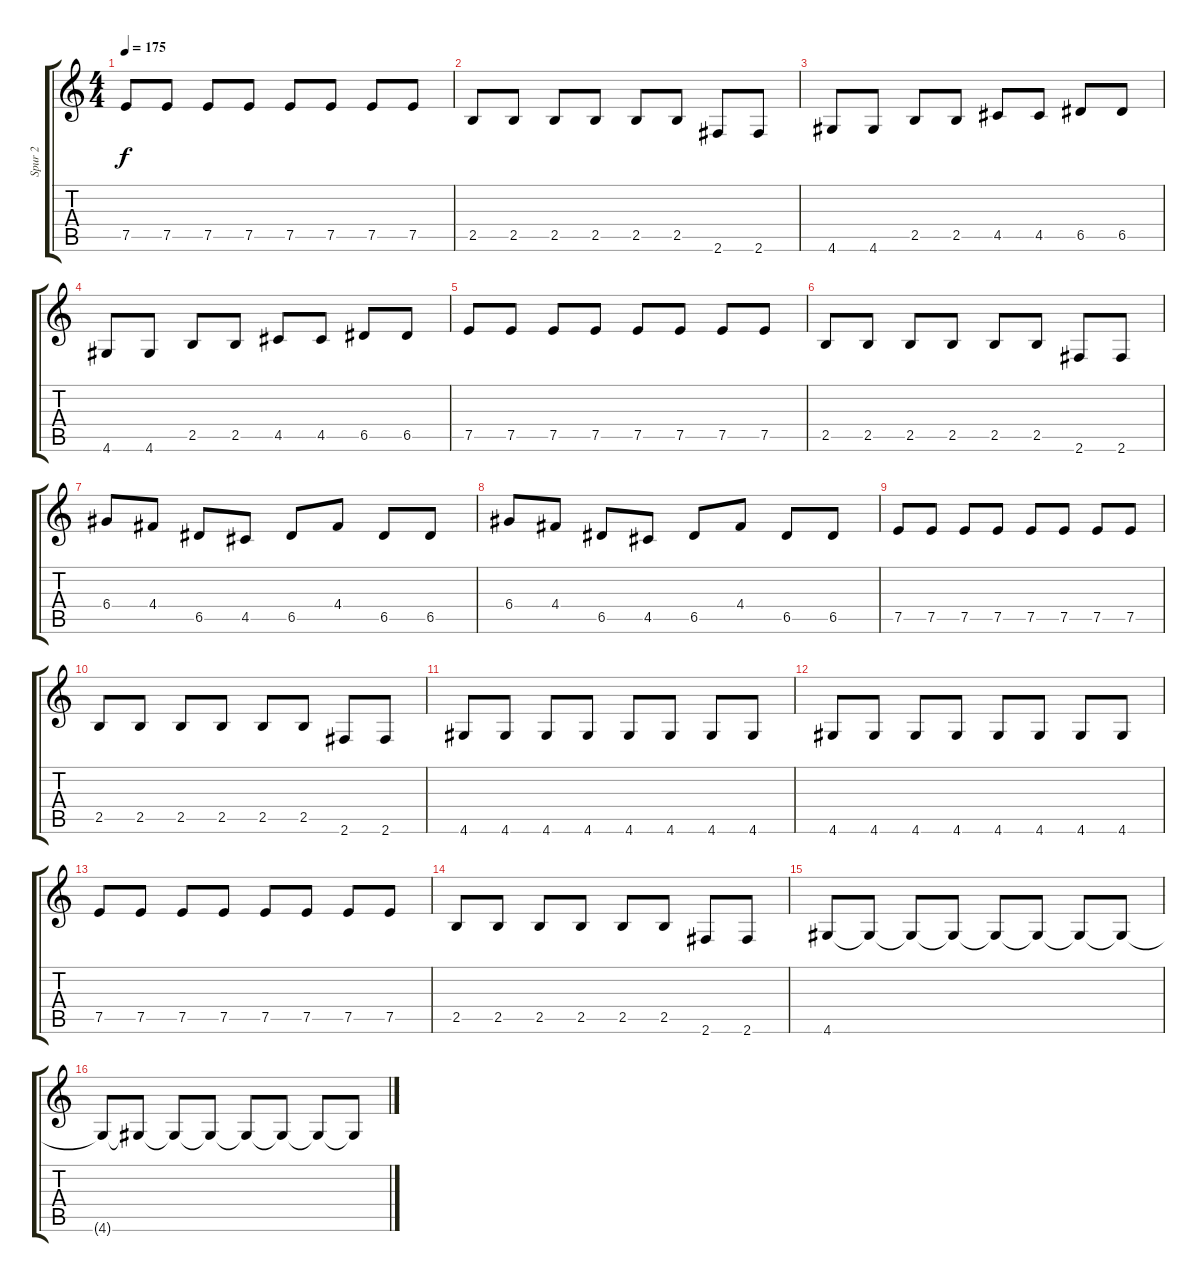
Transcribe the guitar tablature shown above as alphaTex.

\track ("Spur 2" "Spur 2") {instrument electricbasspick}
\staff {score tabs}
\tuning (E4 B3 G3 D3 A2 E2) {hide}
\ts (4 4)
\tempo 175
\clef g2
\ks c
7.5.8{dy f} 7.5.8 7.5.8 7.5.8 7.5.8 7.5.8 7.5.8 7.5.8 |
2.5.8 2.5.8 2.5.8 2.5.8 2.5.8 2.5.8 2.6.8 2.6.8 |
4.6.8 4.6.8 2.5.8 2.5.8 4.5.8 4.5.8 6.5.8 6.5.8 |
4.6.8 4.6.8 2.5.8 2.5.8 4.5.8 4.5.8 6.5.8 6.5.8 |
7.5.8 7.5.8 7.5.8 7.5.8 7.5.8 7.5.8 7.5.8 7.5.8 |
2.5.8 2.5.8 2.5.8 2.5.8 2.5.8 2.5.8 2.6.8 2.6.8 |
6.4.8 4.4.8 6.5.8 4.5.8 6.5.8 4.4.8 6.5.8 6.5.8 |
6.4.8 4.4.8 6.5.8 4.5.8 6.5.8 4.4.8 6.5.8 6.5.8 |
7.5.8 7.5.8 7.5.8 7.5.8 7.5.8 7.5.8 7.5.8 7.5.8 |
2.5.8 2.5.8 2.5.8 2.5.8 2.5.8 2.5.8 2.6.8 2.6.8 |
4.6.8 4.6.8 4.6.8 4.6.8 4.6.8 4.6.8 4.6.8 4.6.8 |
4.6.8 4.6.8 4.6.8 4.6.8 4.6.8 4.6.8 4.6.8 4.6.8 |
7.5.8 7.5.8 7.5.8 7.5.8 7.5.8 7.5.8 7.5.8 7.5.8 |
2.5.8 2.5.8 2.5.8 2.5.8 2.5.8 2.5.8 2.6.8 2.6.8 |
4.6.8 4.6{t}.8 4.6{t}.8 4.6{t}.8 4.6{t}.8 4.6{t}.8 4.6{t}.8 4.6{t}.8 |
4.6{t}.8 4.6{t}.8 4.6{t}.8 4.6{t}.8 4.6{t}.8 4.6{t}.8 4.6{t}.8 4.6{t}.8
